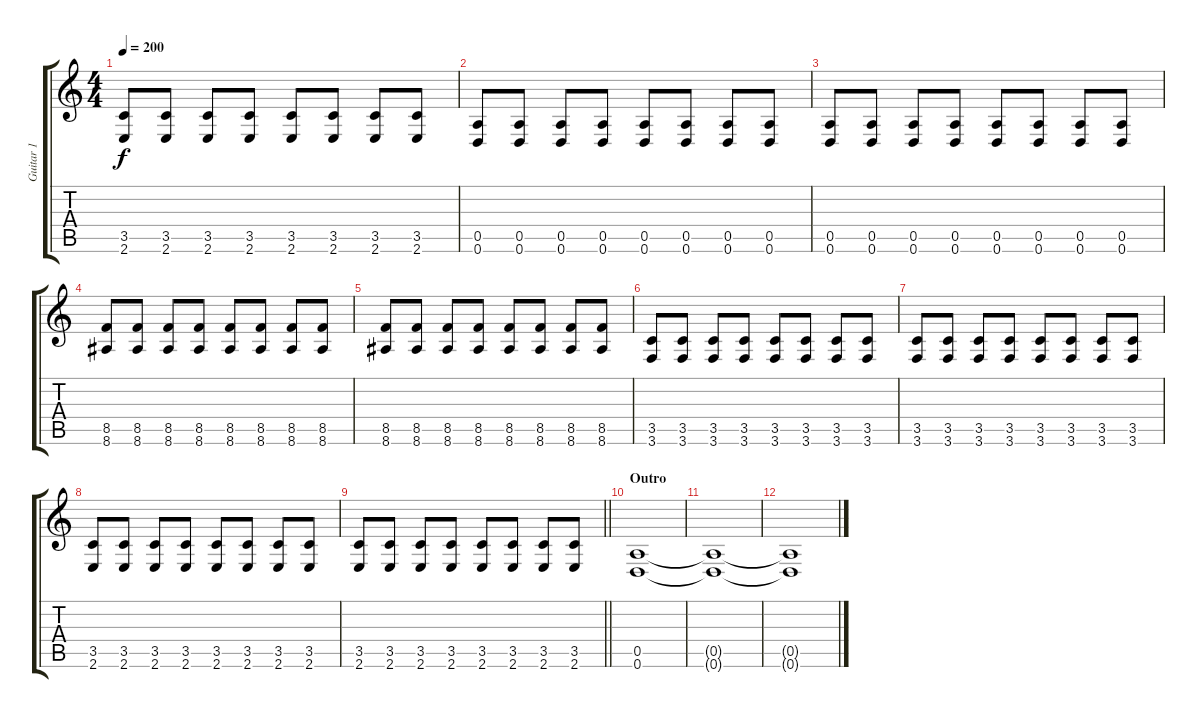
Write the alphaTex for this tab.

\track ("Guitar 1" "Guitar 1") {instrument distortionguitar}
\staff {score tabs}
\tuning (E4 B3 G3 D3 A2 D2) {hide}
\ts (4 4)
\tempo 200
\clef g2
\ks c
(3.5 2.6).8{dy f} (3.5 2.6).8 (3.5 2.6).8 (3.5 2.6).8 (3.5 2.6).8 (3.5 2.6).8 (3.5 2.6).8 (3.5 2.6).8 |
(0.5 0.6).8 (0.5 0.6).8 (0.5 0.6).8 (0.5 0.6).8 (0.5 0.6).8 (0.5 0.6).8 (0.5 0.6).8 (0.5 0.6).8 |
(0.5 0.6).8 (0.5 0.6).8 (0.5 0.6).8 (0.5 0.6).8 (0.5 0.6).8 (0.5 0.6).8 (0.5 0.6).8 (0.5 0.6).8 |
(8.5 8.6).8 (8.5 8.6).8 (8.5 8.6).8 (8.5 8.6).8 (8.5 8.6).8 (8.5 8.6).8 (8.5 8.6).8 (8.5 8.6).8 |
(8.5 8.6).8 (8.5 8.6).8 (8.5 8.6).8 (8.5 8.6).8 (8.5 8.6).8 (8.5 8.6).8 (8.5 8.6).8 (8.5 8.6).8 |
(3.5 3.6).8 (3.5 3.6).8 (3.5 3.6).8 (3.5 3.6).8 (3.5 3.6).8 (3.5 3.6).8 (3.5 3.6).8 (3.5 3.6).8 |
(3.5 3.6).8 (3.5 3.6).8 (3.5 3.6).8 (3.5 3.6).8 (3.5 3.6).8 (3.5 3.6).8 (3.5 3.6).8 (3.5 3.6).8 |
(3.5 2.6).8 (3.5 2.6).8 (3.5 2.6).8 (3.5 2.6).8 (3.5 2.6).8 (3.5 2.6).8 (3.5 2.6).8 (3.5 2.6).8 |
\barLineRight lightlight
(3.5 2.6).8 (3.5 2.6).8 (3.5 2.6).8 (3.5 2.6).8 (3.5 2.6).8 (3.5 2.6).8 (3.5 2.6).8 (3.5 2.6).8 |
\section ("" "Outro")
(0.5 0.6).1 |
(0.5{t} 0.6{t}).1 |
(0.5{t} 0.6{t}).1
